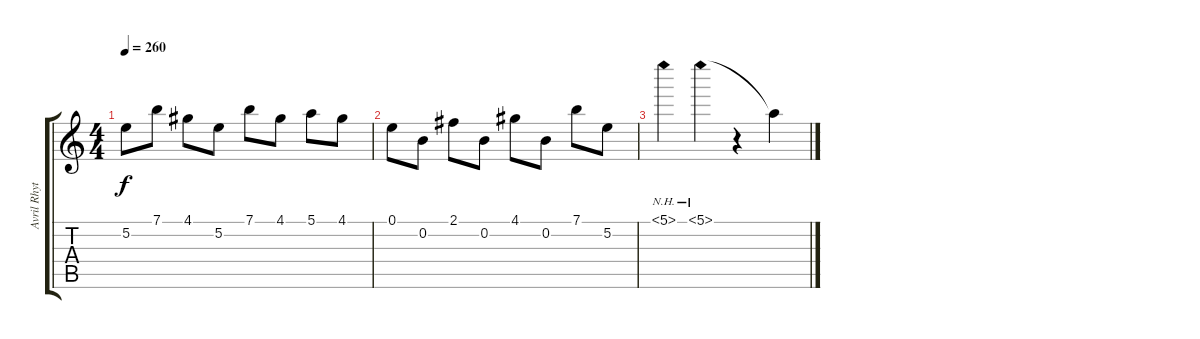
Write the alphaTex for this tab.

\track ("Avril Rhythm 2" "Avril Rhyt") {instrument distortionguitar}
\staff {score tabs}
\tuning (E4 B3 G3 D3 A2 E2) {hide}
\ts (4 4)
\tempo 260
\clef g2
\ks c
5.2.8{dy f} 7.1.8 4.1.8 5.2.8 7.1.8 4.1.8 5.1.8 4.1.8 |
0.1.8 0.2.8 2.1.8 0.2.8 4.1.8 0.2.8 7.1.8 5.2.8 |
5.1{nh}.4 5.1{nh}.4 r.4 5.1{t}.4
